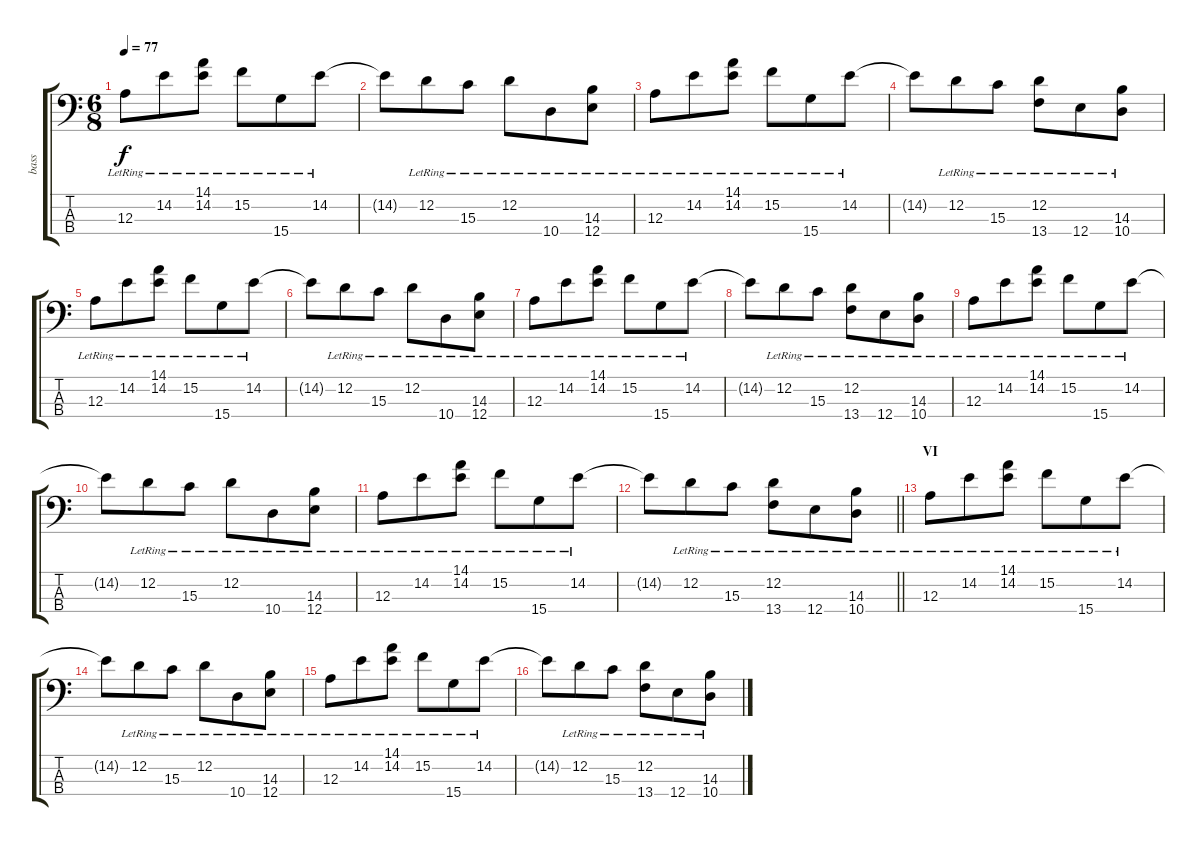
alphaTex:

\track ("bass" "bass") {instrument electricbasspick}
\staff {score tabs}
\tuning (G2 D2 A1 E1) {hide}
\ts (6 8)
\tempo 77
\clef f4
\ks c
12.3{lr}.8{dy f} 14.2{lr}.8 (14.1{lr} 14.2{lr}).8 15.2{lr}.8 15.4{lr}.8 14.2{lr}.8 |
14.2{t}.8 12.2{lr}.8 15.3{lr}.8 12.2{lr}.8 10.4{lr}.8 (14.3{lr} 12.4{lr}).8 |
12.3{lr}.8 14.2{lr}.8 (14.1{lr} 14.2{lr}).8 15.2{lr}.8 15.4{lr}.8 14.2{lr}.8 |
14.2{t}.8 12.2{lr}.8 15.3{lr}.8 (12.2{lr} 13.4{lr}).8 12.4{lr}.8 (14.3{lr} 10.4{lr}).8 |
12.3{lr}.8 14.2{lr}.8 (14.1{lr} 14.2{lr}).8 15.2{lr}.8 15.4{lr}.8 14.2{lr}.8 |
14.2{t}.8 12.2{lr}.8 15.3{lr}.8 12.2{lr}.8 10.4{lr}.8 (14.3{lr} 12.4{lr}).8 |
12.3{lr}.8 14.2{lr}.8 (14.1{lr} 14.2{lr}).8 15.2{lr}.8 15.4{lr}.8 14.2{lr}.8 |
14.2{t}.8 12.2{lr}.8 15.3{lr}.8 (12.2{lr} 13.4{lr}).8 12.4{lr}.8 (14.3{lr} 10.4{lr}).8 |
12.3{lr}.8 14.2{lr}.8 (14.1{lr} 14.2{lr}).8 15.2{lr}.8 15.4{lr}.8 14.2{lr}.8 |
14.2{t}.8 12.2{lr}.8 15.3{lr}.8 12.2{lr}.8 10.4{lr}.8 (14.3{lr} 12.4{lr}).8 |
12.3{lr}.8 14.2{lr}.8 (14.1{lr} 14.2{lr}).8 15.2{lr}.8 15.4{lr}.8 14.2{lr}.8 |
\barLineRight lightlight
14.2{t}.8 12.2{lr}.8 15.3{lr}.8 (12.2{lr} 13.4{lr}).8 12.4{lr}.8 (14.3{lr} 10.4{lr}).8 |
\section ("" "VI")
12.3{lr}.8 14.2{lr}.8 (14.1{lr} 14.2{lr}).8 15.2{lr}.8 15.4{lr}.8 14.2{lr}.8 |
14.2{t}.8 12.2{lr}.8 15.3{lr}.8 12.2{lr}.8 10.4{lr}.8 (14.3{lr} 12.4{lr}).8 |
12.3{lr}.8 14.2{lr}.8 (14.1{lr} 14.2{lr}).8 15.2{lr}.8 15.4{lr}.8 14.2{lr}.8 |
14.2{t}.8 12.2{lr}.8 15.3{lr}.8 (12.2{lr} 13.4{lr}).8 12.4{lr}.8 (14.3{lr} 10.4{lr}).8
